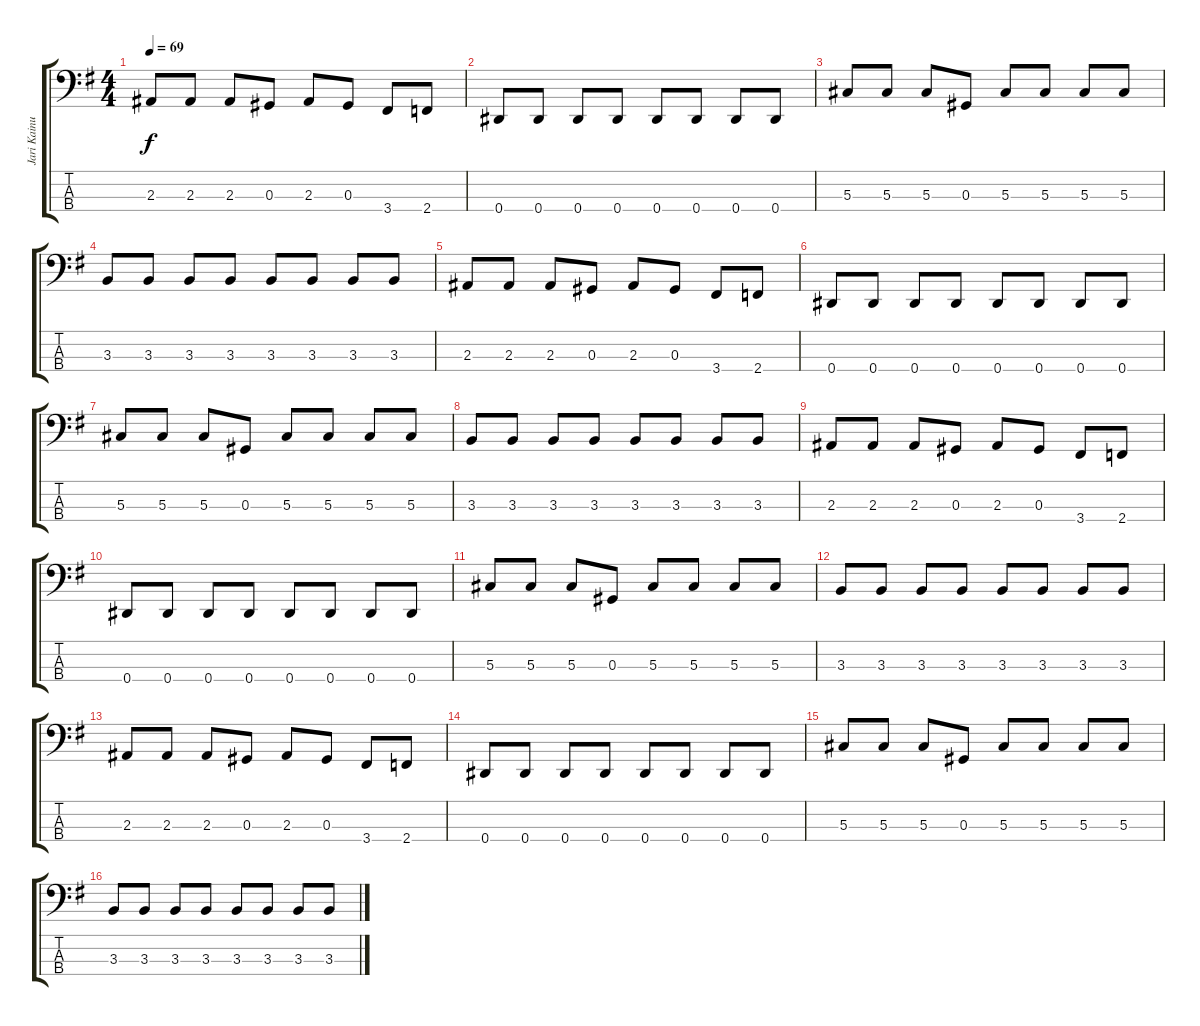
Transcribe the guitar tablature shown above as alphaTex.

\track ("Jari Kainulainen" "Jari Kainu") {instrument electricbassfinger}
\staff {score tabs}
\tuning (Gb2 Db2 Ab1 Eb1) {hide}
\ts (4 4)
\tempo 69
\clef f4
\ks g
2.3.8{dy f} 2.3.8 2.3.8 0.3.8 2.3.8 0.3.8 3.4.8 2.4.8 |
0.4.8 0.4.8 0.4.8 0.4.8 0.4.8 0.4.8 0.4.8 0.4.8 |
5.3.8 5.3.8 5.3.8 0.3.8 5.3.8 5.3.8 5.3.8 5.3.8 |
3.3.8 3.3.8 3.3.8 3.3.8 3.3.8 3.3.8 3.3.8 3.3.8 |
2.3.8 2.3.8 2.3.8 0.3.8 2.3.8 0.3.8 3.4.8 2.4.8 |
0.4.8 0.4.8 0.4.8 0.4.8 0.4.8 0.4.8 0.4.8 0.4.8 |
5.3.8 5.3.8 5.3.8 0.3.8 5.3.8 5.3.8 5.3.8 5.3.8 |
3.3.8 3.3.8 3.3.8 3.3.8 3.3.8 3.3.8 3.3.8 3.3.8 |
2.3.8 2.3.8 2.3.8 0.3.8 2.3.8 0.3.8 3.4.8 2.4.8 |
0.4.8 0.4.8 0.4.8 0.4.8 0.4.8 0.4.8 0.4.8 0.4.8 |
5.3.8 5.3.8 5.3.8 0.3.8 5.3.8 5.3.8 5.3.8 5.3.8 |
3.3.8 3.3.8 3.3.8 3.3.8 3.3.8 3.3.8 3.3.8 3.3.8 |
2.3.8 2.3.8 2.3.8 0.3.8 2.3.8 0.3.8 3.4.8 2.4.8 |
0.4.8 0.4.8 0.4.8 0.4.8 0.4.8 0.4.8 0.4.8 0.4.8 |
5.3.8 5.3.8 5.3.8 0.3.8 5.3.8 5.3.8 5.3.8 5.3.8 |
3.3.8 3.3.8 3.3.8 3.3.8 3.3.8 3.3.8 3.3.8 3.3.8
